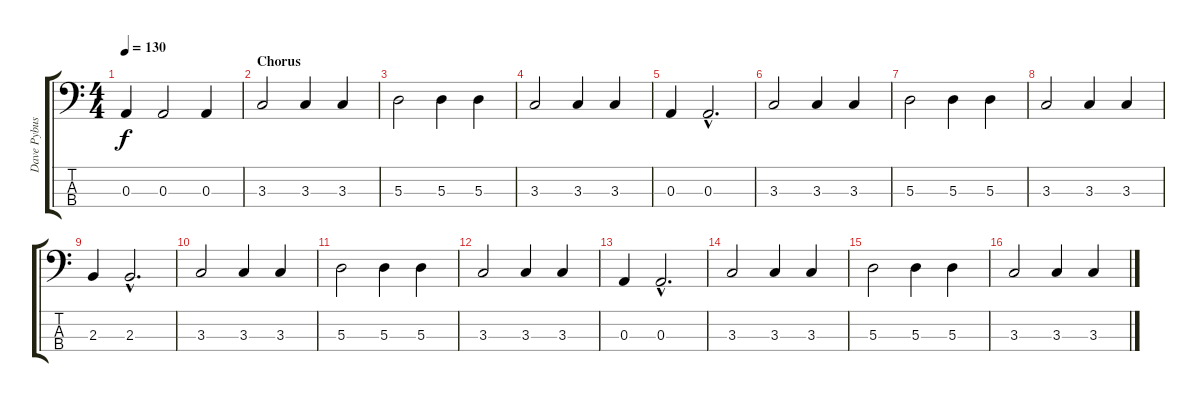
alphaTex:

\track ("Dave Pybus (Bass Guitar)" "Dave Pybus") {instrument electricbassfinger}
\staff {score tabs}
\tuning (G2 D2 A1 E1) {hide}
\ts (4 4)
\tempo 130
\clef f4
\ks c
0.3.4{dy f} 0.3.2 0.3.4 |
\section ("" "Chorus")
3.3.2 3.3.4 3.3.4 |
5.3.2 5.3.4 5.3.4 |
3.3.2 3.3.4 3.3.4 |
0.3.4 0.3{hac}.2{d} |
3.3.2 3.3.4 3.3.4 |
5.3.2 5.3.4 5.3.4 |
3.3.2 3.3.4 3.3.4 |
2.3.4 2.3{hac}.2{d} |
3.3.2 3.3.4 3.3.4 |
5.3.2 5.3.4 5.3.4 |
3.3.2 3.3.4 3.3.4 |
0.3.4 0.3{hac}.2{d} |
3.3.2 3.3.4 3.3.4 |
5.3.2 5.3.4 5.3.4 |
3.3.2 3.3.4 3.3.4
